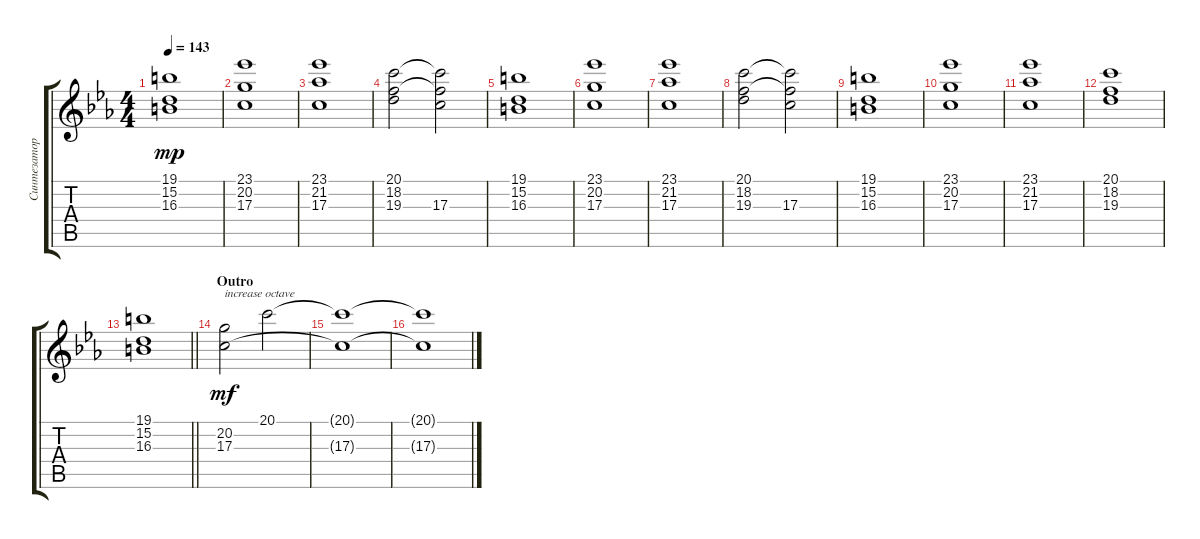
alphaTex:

\track ("Синтезатор 2" "Синтезатор") {instrument pad2warm}
\staff {score tabs}
\tuning (E4 B3 G3 D3 A2 E2) {hide}
\ts (4 4)
\tempo 143
\clef g2
\ks cminor
(19.1 15.2 16.3).1{dy mp} |
(23.1 20.2 17.3).1 |
(23.1 21.2 17.3).1 |
(20.1 18.2 19.3).2 (20.1{t} 18.2{t} 17.3).2 |
(19.1 15.2 16.3).1 |
(23.1 20.2 17.3).1 |
(23.1 21.2 17.3).1 |
(20.1 18.2 19.3).2 (20.1{t} 18.2{t} 17.3).2 |
(19.1 15.2 16.3).1 |
(23.1 20.2 17.3).1 |
(23.1 21.2 17.3).1 |
(20.1 18.2 19.3).1 |
\barLineRight lightlight
(19.1 15.2 16.3).1 |
\section ("" "Outro")
(20.2 17.3).2{txt "increase octave " dy mf} 20.1.2 |
(20.1{t} 17.3{t}).1 |
(20.1{t} 17.3{t}).1
